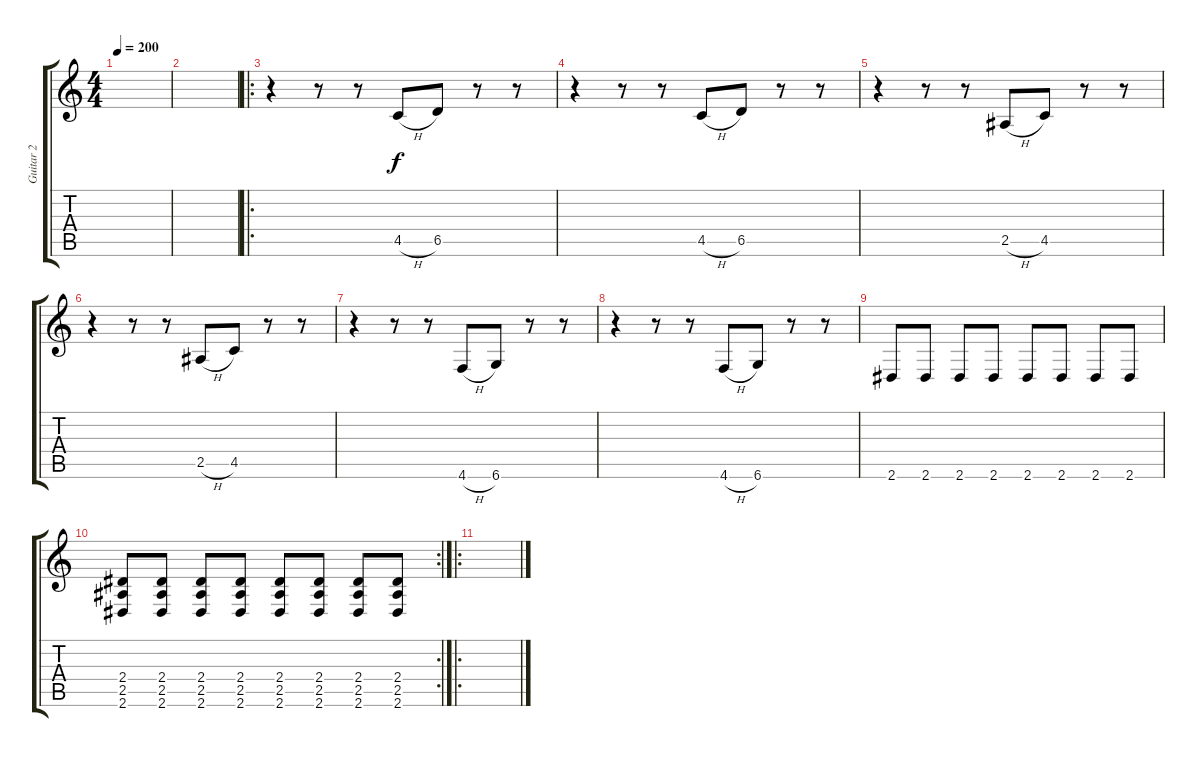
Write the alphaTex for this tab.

\track ("Guitar 2" "Guitar 2") {instrument distortionguitar}
\staff {score tabs}
\tuning (Eb4 Bb3 Gb3 Db3 Ab2 Db2) {hide}
\ts (4 4)
\tempo 200
\clef g2
\ks c
|
|
\ro
r.4 r.8 r.8 4.5{h}.8 6.5.8 r.8 r.8 |
r.4 r.8 r.8 4.5{h}.8 6.5.8 r.8 r.8 |
r.4 r.8 r.8 2.5{h}.8 4.5.8 r.8 r.8 |
r.4 r.8 r.8 2.5{h}.8 4.5.8 r.8 r.8 |
r.4 r.8 r.8 4.6{h}.8 6.6.8 r.8 r.8 |
r.4 r.8 r.8 4.6{h}.8 6.6.8 r.8 r.8 |
2.6.8 2.6.8 2.6.8 2.6.8 2.6.8 2.6.8 2.6.8 2.6.8 |
\rc 2
(2.4 2.5 2.6).8 (2.4 2.5 2.6).8 (2.4 2.5 2.6).8 (2.4 2.5 2.6).8 (2.4 2.5 2.6).8 (2.4 2.5 2.6).8 (2.4 2.5 2.6).8 (2.4 2.5 2.6).8 |
\ro
